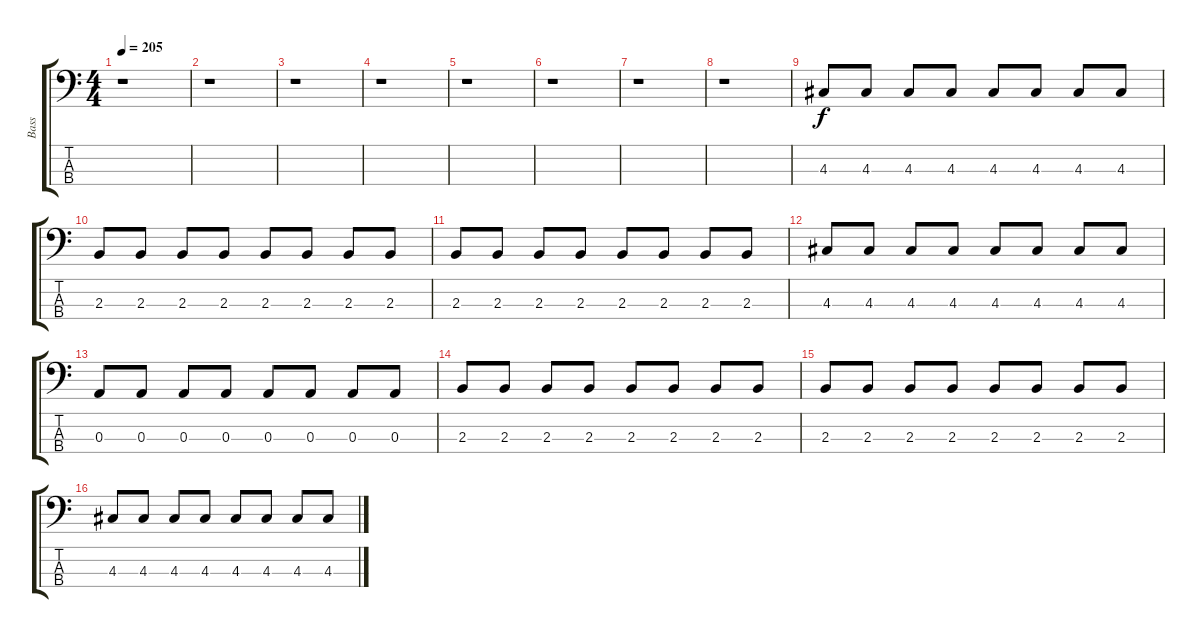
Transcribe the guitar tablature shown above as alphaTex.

\track ("Bass" "Bass") {instrument electricbassfinger}
\staff {score tabs}
\tuning (G2 D2 A1 E1) {hide}
\ts (4 4)
\tempo 205
\clef f4
\ks c
r.1{dy f instrument electricbassfinger} |
r.1 |
r.1 |
r.1 |
r.1 |
r.1 |
r.1 |
r.1 |
4.3.8 4.3.8 4.3.8 4.3.8 4.3.8 4.3.8 4.3.8 4.3.8 |
2.3.8 2.3.8 2.3.8 2.3.8 2.3.8 2.3.8 2.3.8 2.3.8 |
2.3.8 2.3.8 2.3.8 2.3.8 2.3.8 2.3.8 2.3.8 2.3.8 |
4.3.8 4.3.8 4.3.8 4.3.8 4.3.8 4.3.8 4.3.8 4.3.8 |
0.3.8 0.3.8 0.3.8 0.3.8 0.3.8 0.3.8 0.3.8 0.3.8 |
2.3.8 2.3.8 2.3.8 2.3.8 2.3.8 2.3.8 2.3.8 2.3.8 |
2.3.8 2.3.8 2.3.8 2.3.8 2.3.8 2.3.8 2.3.8 2.3.8 |
4.3.8 4.3.8 4.3.8 4.3.8 4.3.8 4.3.8 4.3.8 4.3.8
